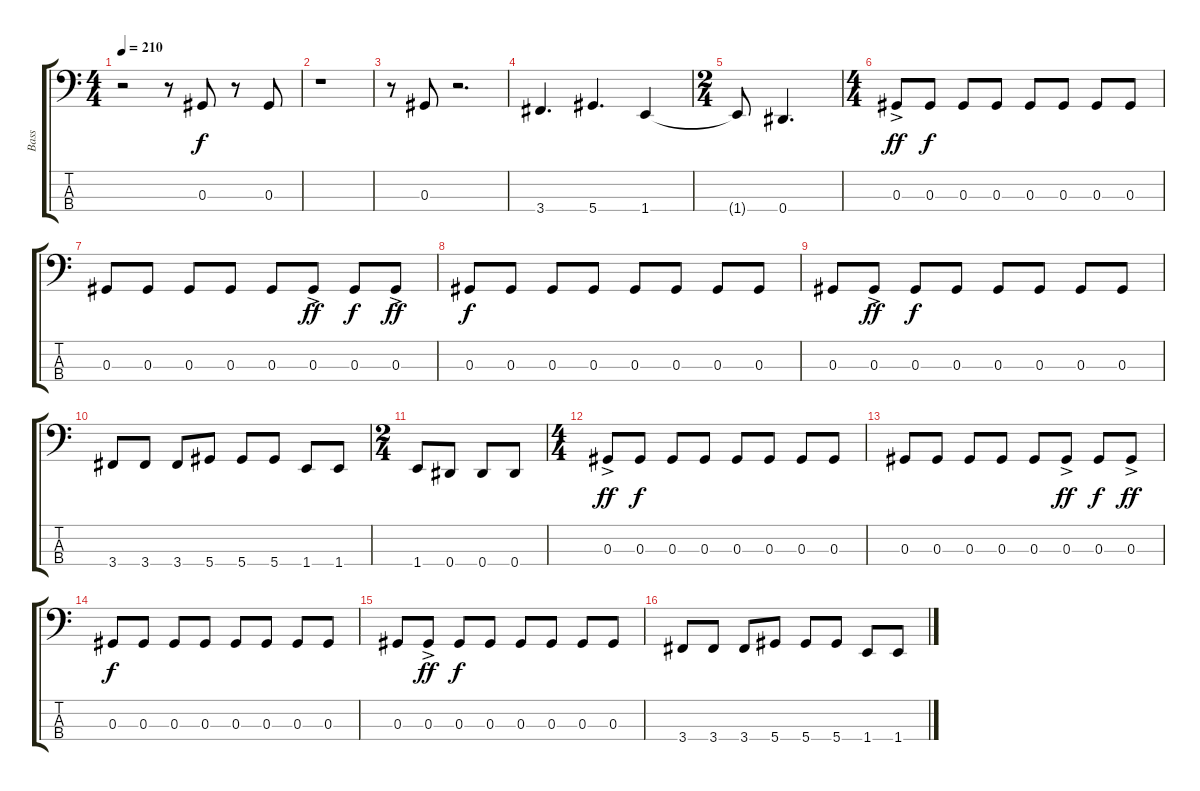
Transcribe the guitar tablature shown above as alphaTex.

\track ("Bass" "Bass") {instrument electricbasspick}
\staff {score tabs}
\tuning (Gb2 Db2 Ab1 Eb1) {hide}
\ts (4 4)
\tempo 210
\clef f4
\ks c
r.2{dy f} r.8 0.3.8 r.8 0.3.8 |
r.1 |
r.8 0.3.8 r.2{d} |
3.4.4{d} 5.4.4{d} 1.4.4 |
\ts (2 4)
1.4{t}.8 0.4.4{d} |
\ts (4 4)
0.3{ac}.8{dy ff} 0.3.8{dy f} 0.3.8 0.3.8 0.3.8 0.3.8 0.3.8 0.3.8 |
0.3.8 0.3.8 0.3.8 0.3.8 0.3.8 0.3{ac}.8{dy ff} 0.3.8{dy f} 0.3{ac}.8{dy ff} |
0.3.8{dy f} 0.3.8 0.3.8 0.3.8 0.3.8 0.3.8 0.3.8 0.3.8 |
0.3.8 0.3{ac}.8{dy ff} 0.3.8{dy f} 0.3.8 0.3.8 0.3.8 0.3.8 0.3.8 |
3.4.8 3.4.8 3.4.8 5.4.8 5.4.8 5.4.8 1.4.8 1.4.8 |
\ts (2 4)
1.4.8 0.4.8 0.4.8 0.4.8 |
\ts (4 4)
0.3{ac}.8{dy ff} 0.3.8{dy f} 0.3.8 0.3.8 0.3.8 0.3.8 0.3.8 0.3.8 |
0.3.8 0.3.8 0.3.8 0.3.8 0.3.8 0.3{ac}.8{dy ff} 0.3.8{dy f} 0.3{ac}.8{dy ff} |
0.3.8{dy f} 0.3.8 0.3.8 0.3.8 0.3.8 0.3.8 0.3.8 0.3.8 |
0.3.8 0.3{ac}.8{dy ff} 0.3.8{dy f} 0.3.8 0.3.8 0.3.8 0.3.8 0.3.8 |
3.4.8 3.4.8 3.4.8 5.4.8 5.4.8 5.4.8 1.4.8 1.4.8
